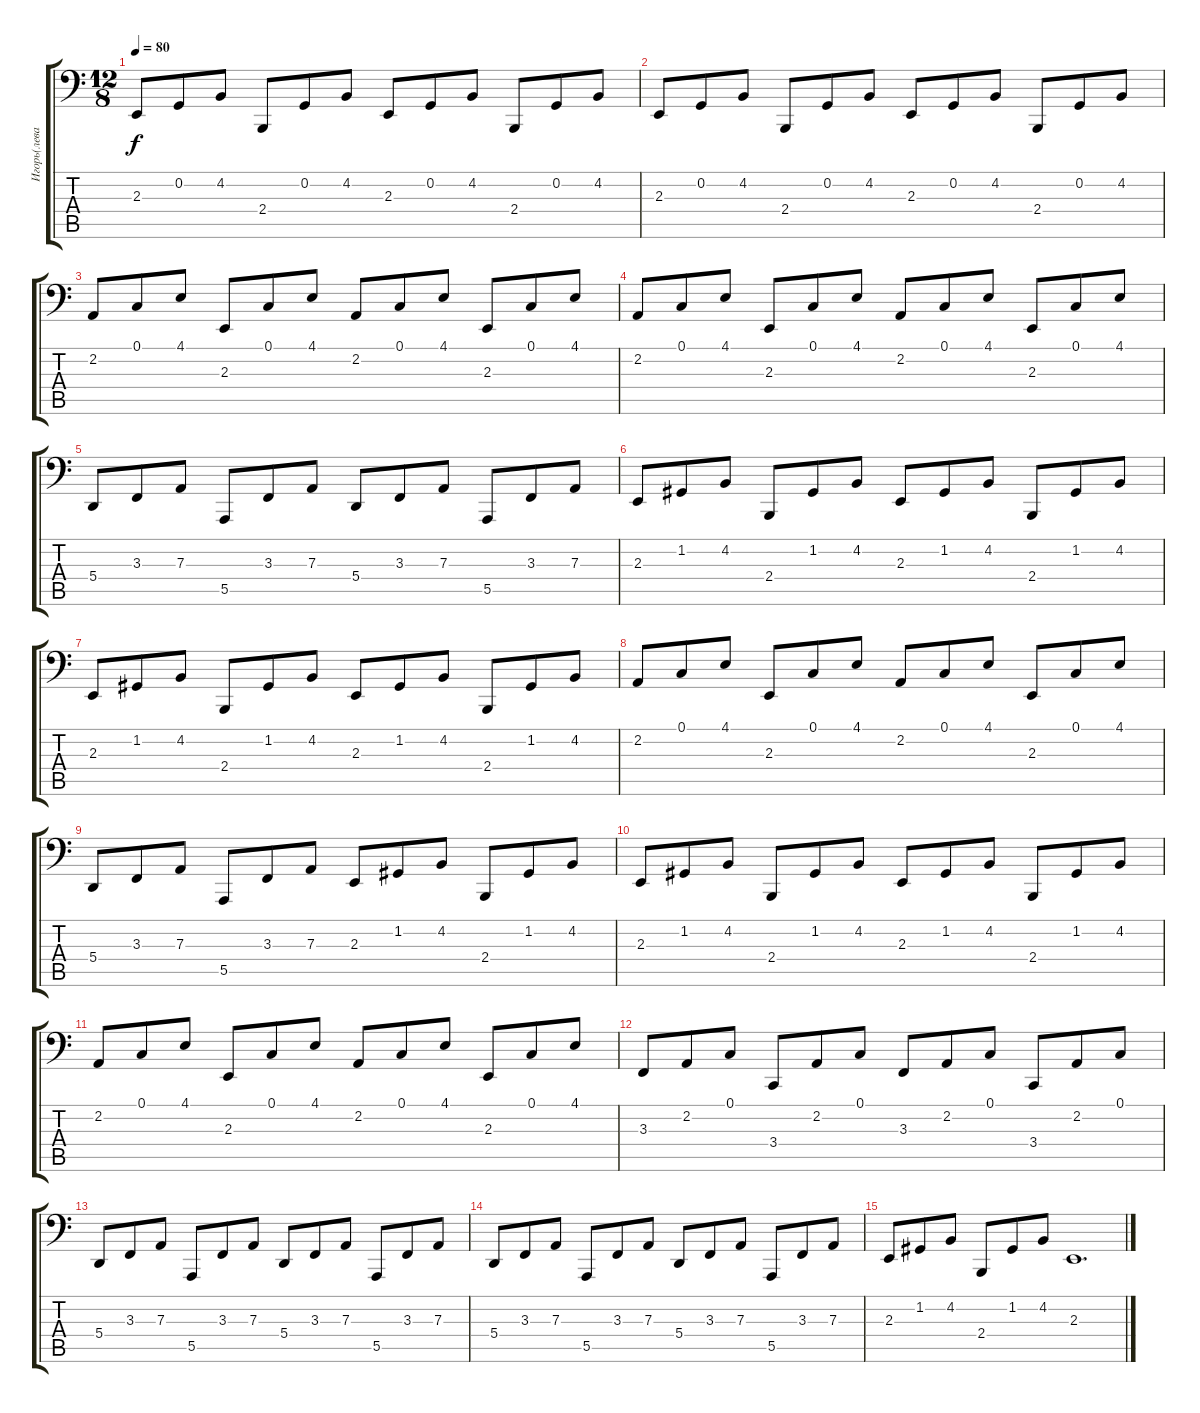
\track ("Игорь(левая рука)" "Игорь(лева") {instrument acousticgrandpiano}
\staff {score tabs}
\tuning (C3 G2 D2 A1 E1 B0) {hide}
\ts (12 8)
\tempo 80
\clef f4
\ks c
2.3.8{dy f} 0.2.8 4.2.8 2.4.8 0.2.8 4.2.8 2.3.8 0.2.8 4.2.8 2.4.8 0.2.8 4.2.8 |
2.3.8 0.2.8 4.2.8 2.4.8 0.2.8 4.2.8 2.3.8 0.2.8 4.2.8 2.4.8 0.2.8 4.2.8 |
2.2.8 0.1.8 4.1.8 2.3.8 0.1.8 4.1.8 2.2.8 0.1.8 4.1.8 2.3.8 0.1.8 4.1.8 |
2.2.8 0.1.8 4.1.8 2.3.8 0.1.8 4.1.8 2.2.8 0.1.8 4.1.8 2.3.8 0.1.8 4.1.8 |
5.4.8 3.3.8 7.3.8 5.5.8 3.3.8 7.3.8 5.4.8 3.3.8 7.3.8 5.5.8 3.3.8 7.3.8 |
2.3.8 1.2.8 4.2.8 2.4.8 1.2.8 4.2.8 2.3.8 1.2.8 4.2.8 2.4.8 1.2.8 4.2.8 |
2.3.8 1.2.8 4.2.8 2.4.8 1.2.8 4.2.8 2.3.8 1.2.8 4.2.8 2.4.8 1.2.8 4.2.8 |
2.2.8 0.1.8 4.1.8 2.3.8 0.1.8 4.1.8 2.2.8 0.1.8 4.1.8 2.3.8 0.1.8 4.1.8 |
5.4.8 3.3.8 7.3.8 5.5.8 3.3.8 7.3.8 2.3.8 1.2.8 4.2.8 2.4.8 1.2.8 4.2.8 |
2.3.8 1.2.8 4.2.8 2.4.8 1.2.8 4.2.8 2.3.8 1.2.8 4.2.8 2.4.8 1.2.8 4.2.8 |
2.2.8 0.1.8 4.1.8 2.3.8 0.1.8 4.1.8 2.2.8 0.1.8 4.1.8 2.3.8 0.1.8 4.1.8 |
3.3.8 2.2.8 0.1.8 3.4.8 2.2.8 0.1.8 3.3.8 2.2.8 0.1.8 3.4.8 2.2.8 0.1.8 |
5.4.8 3.3.8 7.3.8 5.5.8 3.3.8 7.3.8 5.4.8 3.3.8 7.3.8 5.5.8 3.3.8 7.3.8 |
5.4.8 3.3.8 7.3.8 5.5.8 3.3.8 7.3.8 5.4.8 3.3.8 7.3.8 5.5.8 3.3.8 7.3.8 |
2.3.8 1.2.8 4.2.8 2.4.8 1.2.8 4.2.8 2.3.1{d}
